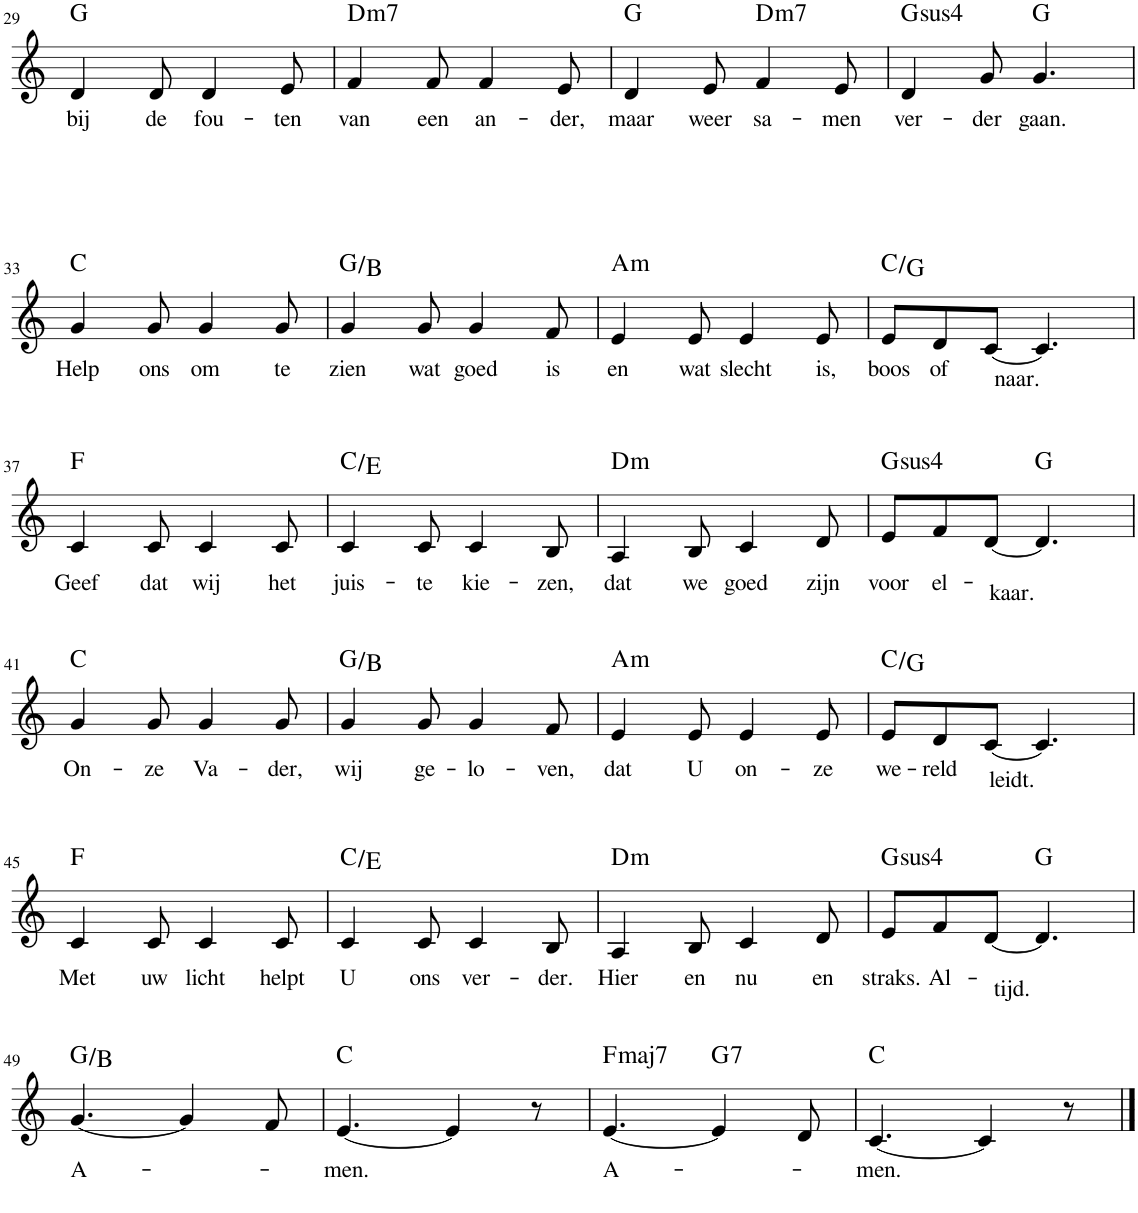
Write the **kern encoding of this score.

**kern	**text	**harte
*part1	*part1	*part1
*staff1	*staff1	*
*I"Classical Guitar	*	*
*I'Guit.	*	*
!!LO:PB:g=z
*clefG2	*	*
*k[]	*	*
*M6/8	*	*
=29	=29	=29
!	!LO:LY:b	!
4d/	bij	G:maj
!	!LO:LY:b	!
8d/	de	.
!	!LO:LY:b	!
4d/	fou-	.
!	!LO:LY:b	!
8e/	-ten	.
=30	=30	=30
!	!LO:LY:b	!LO:H:kt=m7
4f/	van	D:min7
!	!LO:LY:b	!
8f/	een	.
!	!LO:LY:b	!
4f/	an-	.
!	!LO:LY:b	!
8e/	-der,	.
=31	=31	=31
!	!LO:LY:b	!
4d/	maar	G:maj
!	!LO:LY:b	!
8e/	weer	.
!	!LO:LY:b	!LO:H:kt=m7
4f/	sa-	D:min7
!	!LO:LY:b	!
8e/	-men	.
=32	=32	=32
!	!LO:LY:b	!LO:H:kt=4
4d/	ver-	G:sus4
!	!LO:LY:b	!
8g/	-der	.
!	!LO:LY:b	!
4.g/	gaan.	G:maj
!!LO:LB:g=z
=33	=33	=33
!	!LO:LY:b	!
4g/	Help	C:maj
!	!LO:LY:b	!
8g/	ons	.
!	!LO:LY:b	!
4g/	om	.
!	!LO:LY:b	!
8g/	te	.
=34	=34	=34
!	!LO:LY:b	!
4g/	zien	G:maj/3
!	!LO:LY:b	!
8g/	wat	.
!	!LO:LY:b	!
4g/	goed	.
!	!LO:LY:b	!
8f/	is	.
=35	=35	=35
!	!LO:LY:b	!LO:H:kt=m
4e/	en	A:min
!	!LO:LY:b	!
8e/	wat	.
!	!LO:LY:b	!
4e/	slecht	.
!	!LO:LY:b	!
8e/	is,	.
=36	=36	=36
!	!LO:LY:b	!
8e/L	boos	C:maj/5
!	!LO:LY:b	!
8d/	of	.
!	!LO:LY:b	!
[8c/J	naar.	.
4.c/]	.	.
!!LO:LB:g=z
=37	=37	=37
!	!LO:LY:b	!
4c/	Geef	F:maj
!	!LO:LY:b	!
8c/	dat	.
!	!LO:LY:b	!
4c/	wij	.
!	!LO:LY:b	!
8c/	het	.
=38	=38	=38
!	!LO:LY:b	!
4c/	juis-	C:maj/3
!	!LO:LY:b	!
8c/	-te	.
!	!LO:LY:b	!
4c/	kie-	.
!	!LO:LY:b	!
8B/	-zen,	.
=39	=39	=39
!	!LO:LY:b	!LO:H:kt=m
4A/	dat	D:min
!	!LO:LY:b	!
8B/	we	.
!	!LO:LY:b	!
4c/	goed	.
!	!LO:LY:b	!
8d/	zijn	.
=40	=40	=40
!	!LO:LY:b	!LO:H:kt=4
8e/L	voor	G:sus4
!	!LO:LY:b	!
8f/	el-	.
!	!LO:LY:b	!
[8d/J	-kaar.	.
4.d/]	.	G:maj
!!LO:LB:g=z
=41	=41	=41
!	!LO:LY:b	!
4g/	On-	C:maj
!	!LO:LY:b	!
8g/	-ze	.
!	!LO:LY:b	!
4g/	Va-	.
!	!LO:LY:b	!
8g/	-der,	.
=42	=42	=42
!	!LO:LY:b	!
4g/	wij	G:maj/3
!	!LO:LY:b	!
8g/	ge-	.
!	!LO:LY:b	!
4g/	-lo-	.
!	!LO:LY:b	!
8f/	-ven,	.
=43	=43	=43
!	!LO:LY:b	!LO:H:kt=m
4e/	dat	A:min
!	!LO:LY:b	!
8e/	U	.
!	!LO:LY:b	!
4e/	on-	.
!	!LO:LY:b	!
8e/	-ze	.
=44	=44	=44
!	!LO:LY:b	!
8e/L	we-	C:maj/5
!	!LO:LY:b	!
8d/	-reld	.
!	!LO:LY:b	!
[8c/J	leidt.	.
4.c/]	.	.
!!LO:LB:g=z
=45	=45	=45
!	!LO:LY:b	!
4c/	Met	F:maj
!	!LO:LY:b	!
8c/	uw	.
!	!LO:LY:b	!
4c/	licht	.
!	!LO:LY:b	!
8c/	helpt	.
=46	=46	=46
!	!LO:LY:b	!
4c/	U	C:maj/3
!	!LO:LY:b	!
8c/	ons	.
!	!LO:LY:b	!
4c/	ver-	.
!	!LO:LY:b	!
8B/	-der.	.
=47	=47	=47
!	!LO:LY:b	!LO:H:kt=m
4A/	Hier	D:min
!	!LO:LY:b	!
8B/	en	.
!	!LO:LY:b	!
4c/	nu	.
!	!LO:LY:b	!
8d/	en	.
=48	=48	=48
!	!LO:LY:b	!LO:H:kt=4
8e/L	straks.	G:sus4
!	!LO:LY:b	!
8f/	Al-	.
!	!LO:LY:b	!
[8d/J	-tijd.	.
4.d/]	.	G:maj
!!LO:LB:g=z
=49	=49	=49
!	!LO:LY:b	!
[4.g/	A-	G:maj/3
4g/]	.	.
8f/	.	.
=50	=50	=50
!	!LO:LY:b	!
[4.e/	-men.	C:maj
4e/]	.	.
8r	.	.
=51	=51	=51
!	!LO:LY:b	!LO:H:kt=maj7
[4.e/	A-	F:maj7
!	!	!LO:H:kt=7
4e/]	.	G:7
8d/	.	.
=52	=52	=52
!	!LO:LY:b	!
[4.c/	-men.	C:maj
4c/]	.	.
8r	.	.
==	==	==
*-	*-	*-
